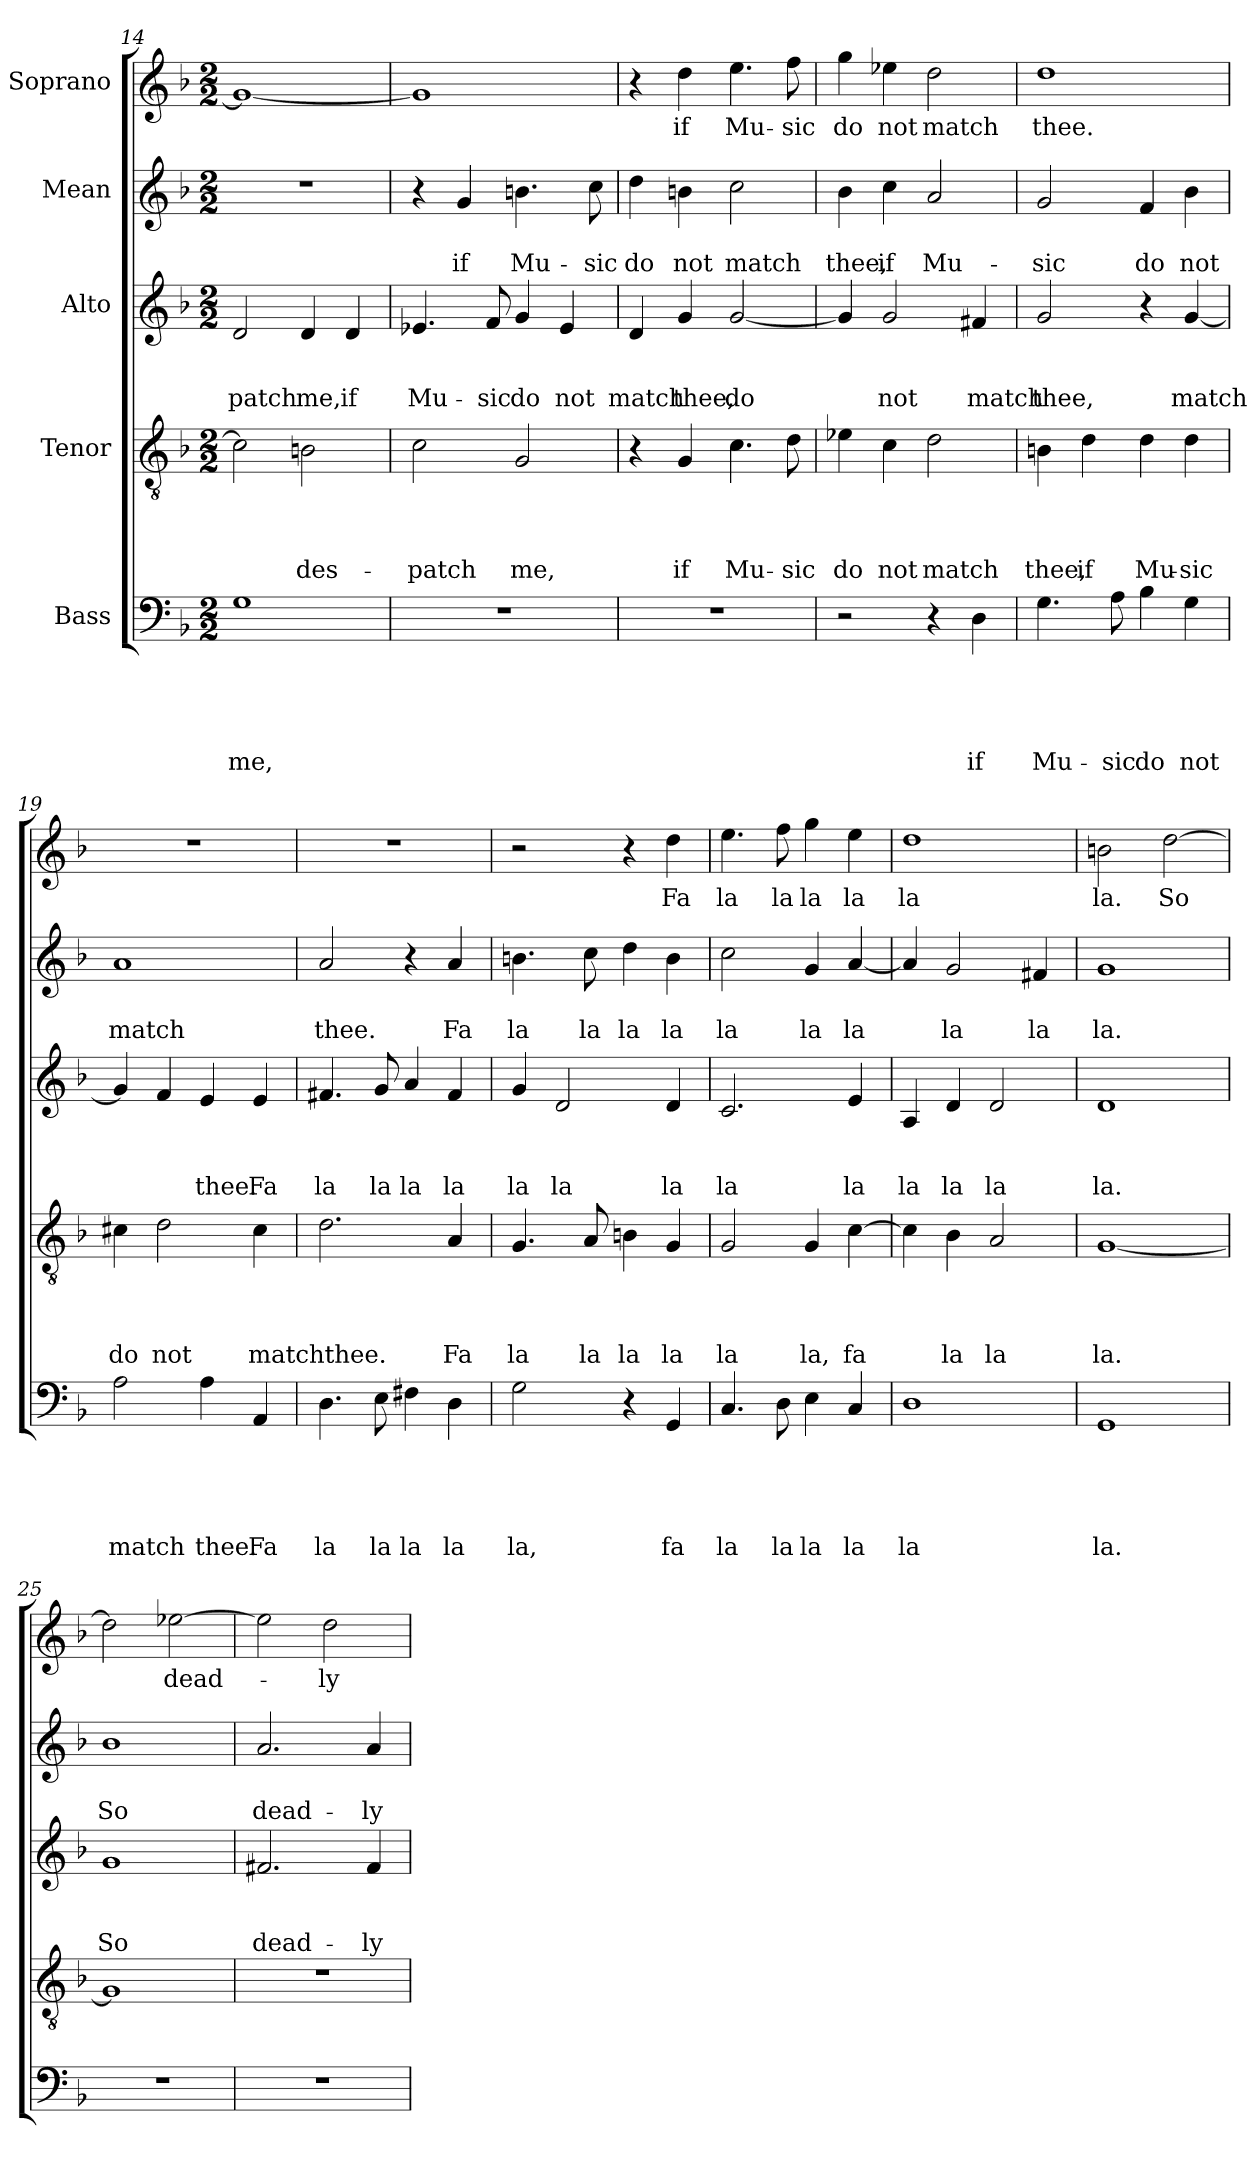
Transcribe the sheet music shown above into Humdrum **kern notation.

**kern	**text	**text	**text	**text	**text	**kern	**text	**text	**text	**text	**kern	**text	**text	**text	**kern	**text	**text	**kern	**text
*part5	*part5	*part5	*part5	*part5	*part5	*part4	*part4	*part4	*part4	*part4	*part3	*part3	*part3	*part3	*part2	*part2	*part2	*part1	*part1
*staff5	*staff5	*staff5	*staff5	*staff5	*staff5	*staff4	*staff4	*staff4	*staff4	*staff4	*staff3	*staff3	*staff3	*staff3	*staff2	*staff2	*staff2	*staff1	*staff1
*I"Bass	*	*	*	*	*	*I"Tenor	*	*	*	*	*I"Alto	*	*	*	*I"Mean	*	*	*I"Soprano	*
*clefF4	*	*	*	*	*	*clefGv2	*	*	*	*	*clefG2	*	*	*	*clefG2	*	*	*clefG2	*
*k[b-]	*	*	*	*	*	*k[b-]	*	*	*	*	*k[b-]	*	*	*	*k[b-]	*	*	*k[b-]	*
*F:	*	*	*	*	*	*F:	*	*	*	*	*F:	*	*	*	*F:	*	*	*F:	*
*M2/2	*	*	*	*	*	*M2/2	*	*	*	*	*M2/2	*	*	*	*M2/2	*	*	*M2/2	*
=14	=14	=14	=14	=14	=14	=14	=14	=14	=14	=14	=14	=14	=14	=14	=14	=14	=14	=14	=14
!	!	!	!	!	!LO:LY:b	!	!	!	!	!	!	!	!	!LO:LY:b	!	!	!	!	!
1G	.	.	.	.	me,	2c\]	.	.	.	.	2d/	.	.	-patch	1r	.	.	1g_	.
!	!	!	!	!	!	!	!	!	!	!LO:LY:b	!	!	!	!LO:LY:b	!	!	!	!	!
.	.	.	.	.	.	2Bn\	.	.	.	des-	4d/	.	.	me,	.	.	.	.	.
!	!	!	!	!	!	!	!	!	!	!	!	!	!	!LO:LY:b	!	!	!	!	!
.	.	.	.	.	.	.	.	.	.	.	4d/	.	.	if	.	.	.	.	.
=15	=15	=15	=15	=15	=15	=15	=15	=15	=15	=15	=15	=15	=15	=15	=15	=15	=15	=15	=15
!	!	!	!	!	!	!	!	!	!	!LO:LY:b	!	!	!	!LO:LY:b	!	!	!	!	!
1r	.	.	.	.	.	2c\	.	.	.	-patch	4.e-X/	.	.	Mu-	4r	.	.	1g]	.
!	!	!	!	!	!	!	!	!	!	!	!	!	!	!	!	!	!LO:LY:b	!	!
.	.	.	.	.	.	.	.	.	.	.	.	.	.	.	4g/	.	if	.	.
!	!	!	!	!	!	!	!	!	!	!	!	!	!	!LO:LY:b	!	!	!	!	!
.	.	.	.	.	.	.	.	.	.	.	8f/	.	.	-sic	.	.	.	.	.
!	!	!	!	!	!	!	!	!	!	!LO:LY:b	!	!	!	!LO:LY:b	!	!	!LO:LY:b	!	!
.	.	.	.	.	.	2G/	.	.	.	me,	4g/	.	.	do	4.bn\	.	Mu-	.	.
!	!	!	!	!	!	!	!	!	!	!	!	!	!	!LO:LY:b	!	!	!	!	!
.	.	.	.	.	.	.	.	.	.	.	4e-/	.	.	not	.	.	.	.	.
!	!	!	!	!	!	!	!	!	!	!	!	!	!	!	!	!	!LO:LY:b	!	!
.	.	.	.	.	.	.	.	.	.	.	.	.	.	.	8cc\	.	-sic	.	.
=16	=16	=16	=16	=16	=16	=16	=16	=16	=16	=16	=16	=16	=16	=16	=16	=16	=16	=16	=16
!	!	!	!	!	!	!	!	!	!	!	!	!	!	!LO:LY:b	!	!	!LO:LY:b	!	!
1r	.	.	.	.	.	4r	.	.	.	.	4d/	.	.	match	4dd\	.	do	4r	.
!	!	!	!	!	!	!	!	!	!	!LO:LY:b	!	!	!	!LO:LY:b	!	!	!LO:LY:b	!	!LO:LY:b
.	.	.	.	.	.	4G/	.	.	.	if	4g/	.	.	thee,	4bn\	.	not	4dd\	if
!	!	!	!	!	!	!	!	!	!	!LO:LY:b	!	!	!	!LO:LY:b	!	!	!LO:LY:b	!	!LO:LY:b
.	.	.	.	.	.	4.c\	.	.	.	Mu-	[>2g/	.	.	do	2cc\	.	match	4.ee\	Mu-
!	!	!	!	!	!	!	!	!	!	!LO:LY:b	!	!	!	!	!	!	!	!	!LO:LY:b
.	.	.	.	.	.	8d\	.	.	.	-sic	.	.	.	.	.	.	.	8ff\	-sic
!!LO:PB:g=z
=17	=17	=17	=17	=17	=17	=17	=17	=17	=17	=17	=17	=17	=17	=17	=17	=17	=17	=17	=17
!	!	!	!	!	!	!	!	!	!	!LO:LY:b	!	!	!	!	!	!	!LO:LY:b	!	!LO:LY:b
2r	.	.	.	.	.	4e-X\	.	.	.	do	4g/]	.	.	.	4b-\	.	thee,	4gg\	do
!	!	!	!	!	!	!	!	!	!	!LO:LY:b	!	!	!	!LO:LY:b	!	!	!LO:LY:b	!	!LO:LY:b
.	.	.	.	.	.	4c\	.	.	.	not	2g/	.	.	not	4cc\	.	if	4ee-X\	not
!	!	!	!	!	!	!	!	!	!	!LO:LY:b	!	!	!	!	!	!	!LO:LY:b	!	!LO:LY:b
4r	.	.	.	.	.	2d\	.	.	.	match	.	.	.	.	2a/	.	Mu-	2dd\	match
!	!	!	!	!	!LO:LY:b	!	!	!	!	!	!	!	!	!LO:LY:b	!	!	!	!	!
4D\	.	.	.	.	if	.	.	.	.	.	4f#X/	.	.	match	.	.	.	.	.
=18	=18	=18	=18	=18	=18	=18	=18	=18	=18	=18	=18	=18	=18	=18	=18	=18	=18	=18	=18
!	!	!	!	!	!LO:LY:b	!	!	!	!	!LO:LY:b	!	!	!	!LO:LY:b	!	!	!LO:LY:b	!	!LO:LY:b
4.G\	.	.	.	.	Mu-	4Bn\	.	.	.	thee,	2g/	.	.	thee,	2g/	.	-sic	1dd	thee.
!	!	!	!	!	!	!	!	!	!	!LO:LY:b	!	!	!	!	!	!	!	!	!
.	.	.	.	.	.	4d\	.	.	.	if	.	.	.	.	.	.	.	.	.
!	!	!	!	!	!LO:LY:b	!	!	!	!	!	!	!	!	!	!	!	!	!	!
8A\	.	.	.	.	-sic	.	.	.	.	.	.	.	.	.	.	.	.	.	.
!	!	!	!	!	!LO:LY:b	!	!	!	!	!LO:LY:b	!	!	!	!	!	!	!LO:LY:b	!	!
4B-\	.	.	.	.	do	4d\	.	.	.	Mu-	4r	.	.	.	4f/	.	do	.	.
!	!	!	!	!	!LO:LY:b	!	!	!	!	!LO:LY:b:rj	!	!	!	!LO:LY:b	!	!	!LO:LY:b	!	!
4G\	.	.	.	.	not	4d\	.	.	.	-sic	[<4g/	.	.	match	4b-\	.	not	.	.
=19	=19	=19	=19	=19	=19	=19	=19	=19	=19	=19	=19	=19	=19	=19	=19	=19	=19	=19	=19
!	!	!	!	!	!LO:LY:b	!	!	!	!	!LO:LY:b	!	!	!	!	!	!	!LO:LY:b	!	!
2A\	.	.	.	.	match	4c#X\	.	.	.	do	4g/]	.	.	.	1a	.	match	1r	.
!	!	!	!	!	!	!	!	!	!	!LO:LY:b	!	!	!	!	!	!	!	!	!
.	.	.	.	.	.	2d\	.	.	.	not	4f/	.	.	.	.	.	.	.	.
!	!	!	!	!	!LO:LY:b	!	!	!	!	!	!	!	!	!LO:LY:b	!	!	!	!	!
4A\	.	.	.	.	thee.	.	.	.	.	.	4e/	.	.	thee.	.	.	.	.	.
!	!	!	!	!	!LO:LY:b	!	!	!	!	!LO:LY:b	!	!	!	!LO:LY:b	!	!	!	!	!
4AA/	.	.	.	.	Fa	4c#\	.	.	.	matchthee.	4e/	.	.	Fa	.	.	.	.	.
=20	=20	=20	=20	=20	=20	=20	=20	=20	=20	=20	=20	=20	=20	=20	=20	=20	=20	=20	=20
!	!	!	!	!	!LO:LY:b	!	!	!	!	!	!	!	!	!LO:LY:b	!	!	!LO:LY:b	!	!
4.D\	.	.	.	.	la	2.d\	.	.	.	.	4.f#X/	.	.	la	2a/	.	thee.	1r	.
!	!	!	!	!	!LO:LY:b	!	!	!	!	!	!	!	!	!LO:LY:b	!	!	!	!	!
8E\	.	.	.	.	la	.	.	.	.	.	8g/	.	.	la	.	.	.	.	.
!	!	!	!	!	!LO:LY:b	!	!	!	!	!	!	!	!	!LO:LY:b	!	!	!	!	!
4F#X\	.	.	.	.	la	.	.	.	.	.	4a/	.	.	la	4r	.	.	.	.
!	!	!	!	!	!LO:LY:b	!	!	!	!	!LO:LY:b	!	!	!	!LO:LY:b	!	!	!LO:LY:b	!	!
4D\	.	.	.	.	la	4A/	.	.	.	Fa	4f#/	.	.	la	4a/	.	Fa	.	.
=21	=21	=21	=21	=21	=21	=21	=21	=21	=21	=21	=21	=21	=21	=21	=21	=21	=21	=21	=21
!	!	!	!	!	!LO:LY:b	!	!	!	!	!LO:LY:b	!	!	!	!LO:LY:b	!	!	!LO:LY:b	!	!
2G\	.	.	.	.	la,	4.G/	.	.	.	la	4g/	.	.	la	4.bn\	.	la	2r	.
!	!	!	!	!	!	!	!	!	!	!	!	!	!	!LO:LY:b	!	!	!	!	!
.	.	.	.	.	.	.	.	.	.	.	2d/	.	.	la	.	.	.	.	.
!	!	!	!	!	!	!	!	!	!	!LO:LY:b	!	!	!	!	!	!	!LO:LY:b	!	!
.	.	.	.	.	.	8A/	.	.	.	la	.	.	.	.	8cc\	.	la	.	.
!	!	!	!	!	!	!	!	!	!	!LO:LY:b	!	!	!	!	!	!	!LO:LY:b	!	!
4r	.	.	.	.	.	4Bn\	.	.	.	la	.	.	.	.	4dd\	.	la	4r	.
!	!	!	!	!	!LO:LY:b	!	!	!	!	!LO:LY:b	!	!	!	!LO:LY:b	!	!	!LO:LY:b	!	!LO:LY:b
4GG/	.	.	.	.	fa	4G/	.	.	.	la	4d/	.	.	la	4b\	.	la	4dd\	Fa
=22	=22	=22	=22	=22	=22	=22	=22	=22	=22	=22	=22	=22	=22	=22	=22	=22	=22	=22	=22
!	!	!	!	!	!LO:LY:b	!	!	!	!	!LO:LY:b	!	!	!	!LO:LY:b	!	!	!LO:LY:b	!	!LO:LY:b
4.C/	.	.	.	.	la	2G/	.	.	.	la	2.c/	.	.	la	2cc\	.	la	4.ee\	la
!	!	!	!	!	!LO:LY:b	!	!	!	!	!	!	!	!	!	!	!	!	!	!LO:LY:b
8D\	.	.	.	.	la	.	.	.	.	.	.	.	.	.	.	.	.	8ff\	la
!	!	!	!	!	!LO:LY:b	!	!	!	!	!LO:LY:b	!	!	!	!	!	!	!LO:LY:b	!	!LO:LY:b
4E\	.	.	.	.	la	4G/	.	.	.	la,	.	.	.	.	4g/	.	la	4gg\	la
!	!	!	!	!	!LO:LY:b	!	!	!	!	!LO:LY:b	!	!	!	!LO:LY:b	!	!	!LO:LY:b	!	!LO:LY:b
4C/	.	.	.	.	la	[>4c\	.	.	.	fa	4e/	.	.	la	[<4a/	.	la	4ee\	la
=23	=23	=23	=23	=23	=23	=23	=23	=23	=23	=23	=23	=23	=23	=23	=23	=23	=23	=23	=23
!	!	!	!	!	!LO:LY:b	!	!	!	!	!	!	!	!	!LO:LY:b	!	!	!	!	!LO:LY:b
1D	.	.	.	.	la	4c\]	.	.	.	.	4A/	.	.	la	4a/]	.	.	1dd	la
!	!	!	!	!	!	!	!	!	!	!LO:LY:b	!	!	!	!LO:LY:b	!	!	!LO:LY:b	!	!
.	.	.	.	.	.	4B-\	.	.	.	la	4d/	.	.	la	2g/	.	la	.	.
!	!	!	!	!	!	!	!	!	!	!LO:LY:b	!	!	!	!LO:LY:b	!	!	!	!	!
.	.	.	.	.	.	2A/	.	.	.	la	2d/	.	.	la	.	.	.	.	.
!	!	!	!	!	!	!	!	!	!	!	!	!	!	!	!	!	!LO:LY:b	!	!
.	.	.	.	.	.	.	.	.	.	.	.	.	.	.	4f#X/	.	la	.	.
!!LO:LB:g=z
=24	=24	=24	=24	=24	=24	=24	=24	=24	=24	=24	=24	=24	=24	=24	=24	=24	=24	=24	=24
!	!	!	!	!	!LO:LY:b	!	!	!	!	!LO:LY:b	!	!	!	!LO:LY:b	!	!	!LO:LY:b	!	!LO:LY:b
1GG	.	.	.	.	la.	[<1G	.	.	.	la.	1d	.	.	la.	1g	.	la.	2bn\	la.
!	!	!	!	!	!	!	!	!	!	!	!	!	!	!	!	!	!	!	!LO:LY:b
.	.	.	.	.	.	.	.	.	.	.	.	.	.	.	.	.	.	[>2dd\	So
=25	=25	=25	=25	=25	=25	=25	=25	=25	=25	=25	=25	=25	=25	=25	=25	=25	=25	=25	=25
!	!	!	!	!	!	!	!	!	!	!	!	!	!	!LO:LY:b	!	!	!LO:LY:b	!	!
1r	.	.	.	.	.	1G]	.	.	.	.	1g	.	.	So	1b-	.	So	2dd\]	.
!	!	!	!	!	!	!	!	!	!	!	!	!	!	!	!	!	!	!	!LO:LY:b
.	.	.	.	.	.	.	.	.	.	.	.	.	.	.	.	.	.	[>2ee-X\	dead-
=26	=26	=26	=26	=26	=26	=26	=26	=26	=26	=26	=26	=26	=26	=26	=26	=26	=26	=26	=26
!	!	!	!	!	!	!	!	!	!	!	!	!	!	!LO:LY:b	!	!	!LO:LY:b	!	!
1r	.	.	.	.	.	1r	.	.	.	.	2.f#X/	.	.	dead-	2.a/	.	dead-	2ee-\]	.
!	!	!	!	!	!	!	!	!	!	!	!	!	!	!	!	!	!	!	!LO:LY:b
.	.	.	.	.	.	.	.	.	.	.	.	.	.	.	.	.	.	2dd\	-ly
!	!	!	!	!	!	!	!	!	!	!	!	!	!	!LO:LY:b	!	!	!LO:LY:b	!	!
.	.	.	.	.	.	.	.	.	.	.	4f#/	.	.	-ly	4a/	.	-ly	.	.
=	=	=	=	=	=	=	=	=	=	=	=	=	=	=	=	=	=	=	=
*-	*-	*-	*-	*-	*-	*-	*-	*-	*-	*-	*-	*-	*-	*-	*-	*-	*-	*-	*-
